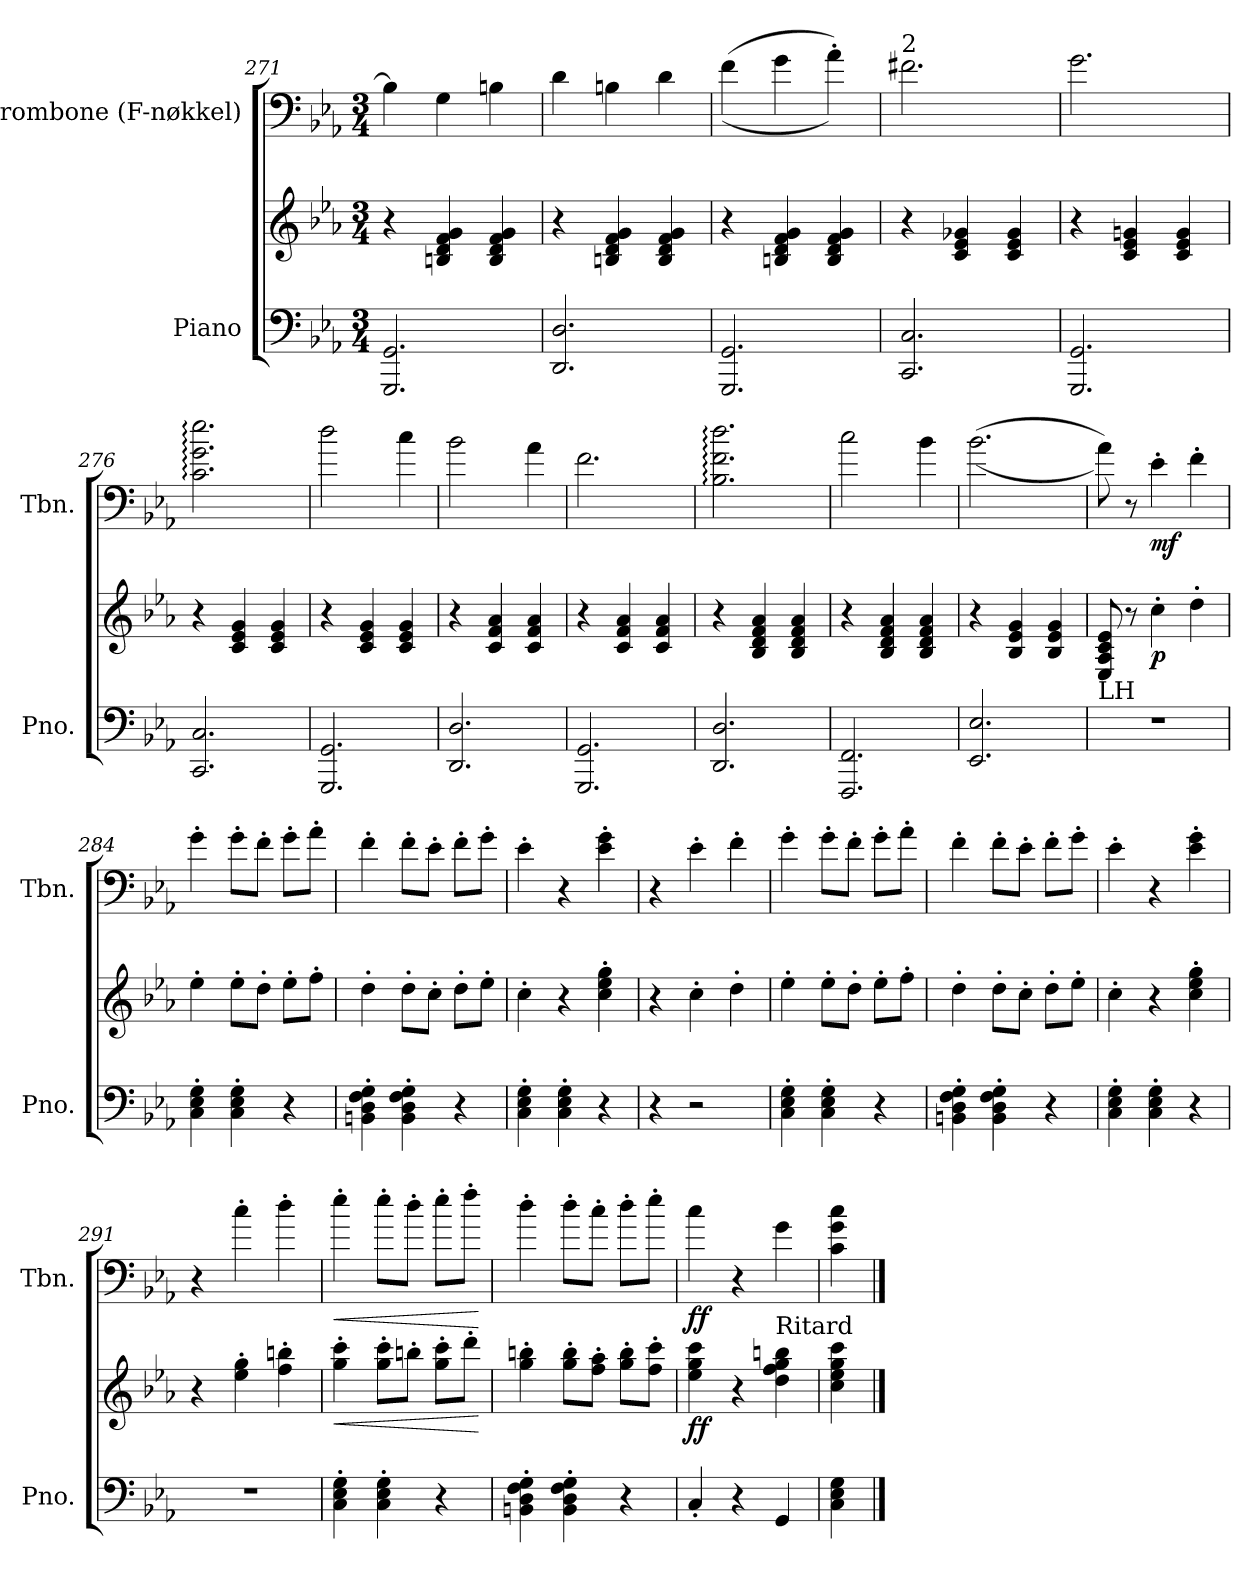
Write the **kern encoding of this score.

**kern	**kern	**dynam	**kern	**dynam
*part2	*part2	*part2	*part1	*part1
*staff3	*staff2	*staff2/3	*staff1	*staff1
*I"Piano	*	*	*I"Trombone (F-nøkkel)	*
*I'Pno.	*	*	*I'Tbn.	*
*clefF4	*clefG2	*	*clefF4	*
*	*	*	*ITrd-7c-12	*
*k[b-e-a-]	*k[b-e-a-]	*	*k[b-e-a-]	*
*M3/4	*M3/4	*	*M3/4	*
=271	=271	=271	=271	=271
2.GGG/ 2.GG/	4r	.	4b\]	.
.	4Bn/ 4d/ 4f/ 4g/	.	4g\	.
.	4B/ 4d/ 4f/ 4g/	.	4bn\	.
=272	=272	=272	=272	=272
2.DD/ 2.D/	4r	.	4dd\	.
.	4Bn/ 4d/ 4f/ 4g/	.	4bn\	.
.	4B/ 4d/ 4f/ 4g/	.	4dd\	.
=273	=273	=273	=273	=273
2.GGG/ 2.GG/	4r	.	(>(>4ff\	.
.	4Bn/ 4d/ 4f/ 4g/	.	4gg\	.
.	4B/ 4d/ 4f/ 4g/	.	4aa-'\))	.
=274	=274	=274	=274	=274
!	!	!	!LO:TX:a:t=2	!
2.CC/ 2.C/	4r	.	2.ff#X\	.
.	4c/ 4e-/ 4g-X/	.	.	.
.	4c/ 4e-/ 4g-/	.	.	.
=275	=275	=275	=275	=275
2.GGG/ 2.GG/	4r	.	2.gg\	.
.	4c/ 4e-/ 4gn/	.	.	.
.	4c/ 4e-/ 4g/	.	.	.
=276	=276	=276	=276	=276
2.CC/ 2.C/	4r	.	2.cc\: 2.gg\: 2.eee-\:	.
.	4c/ 4e-/ 4g/	.	.	.
.	4c/ 4e-/ 4g/	.	.	.
=277	=277	=277	=277	=277
2.GGG/ 2.GG/	4r	.	2ddd\	.
.	4c/ 4e-/ 4g/	.	.	.
.	4c/ 4e-/ 4g/	.	4ccc\	.
=278	=278	=278	=278	=278
2.DD/ 2.D/	4r	.	2bb-\	.
.	4c/ 4f/ 4a-/	.	.	.
.	4c/ 4f/ 4a-/	.	4aa-\	.
!!LO:LB:g=z
=279	=279	=279	=279	=279
2.GGG/ 2.GG/	4r	.	2.ff\	.
.	4c/ 4f/ 4a-/	.	.	.
.	4c/ 4f/ 4a-/	.	.	.
=280	=280	=280	=280	=280
2.DD/ 2.D/	4r	.	2.b-\: 2.ff\: 2.ddd\:	.
.	4B-/ 4d/ 4f/ 4a-/	.	.	.
.	4B-/ 4d/ 4f/ 4a-/	.	.	.
=281	=281	=281	=281	=281
2.FFF/ 2.FF/	4r	.	2ccc\	.
.	4B-/ 4d/ 4f/ 4a-/	.	.	.
.	4B-/ 4d/ 4f/ 4a-/	.	4bb-\	.
=282	=282	=282	=282	=282
2.EE-/ 2.E-/	4r	.	(>(>2.bb-\	.
.	4B-/ 4e-/ 4g/	.	.	.
.	4B-/ 4e-/ 4g/	.	.	.
=283	=283	=283	=283	=283
!	!LO:TX:b:t=LH	!	!	!
2.r	8E-/ 8A-/ 8c/ 8e-/	.	8aa-\))	.
.	8r	.	8r	.
!	!	!LO:DY:b	!	!LO:DY:b
.	4cc'\	p	4ee-'\	mf
.	4dd'\	.	4ff'\	.
=284	=284	=284	=284	=284
4C\' 4E-\' 4G\'	4ee-'\	.	4gg'\	.
4C\' 4E-\' 4G\'	8ee-'\L	.	8gg'\L	.
.	8dd'\J	.	8ff'\J	.
4r	8ee-'\L	.	8gg'\L	.
.	8ff'\J	.	8aa-'\J	.
=285	=285	=285	=285	=285
4BBn\' 4D\' 4F\' 4G\'	4dd'\	.	4ff'\	.
4BB\' 4D\' 4F\' 4G\'	8dd'\L	.	8ff'\L	.
.	8cc'\J	.	8ee-'\J	.
4r	8dd'\L	.	8ff'\L	.
.	8ee-'\J	.	8gg'\J	.
=286	=286	=286	=286	=286
4C\' 4E-\' 4G\'	4cc'\	.	4ee-'\	.
4C\' 4E-\' 4G\'	4r	.	4r	.
4r	4cc\' 4ee-\' 4gg\'	.	4ee-\' 4gg\'	.
=287	=287	=287	=287	=287
4r	4r	.	4r	.
2r	4cc'\	.	4ee-'\	.
.	4dd'\	.	4ff'\	.
!!LO:PB:g=z
=288	=288	=288	=288	=288
4C\' 4E-\' 4G\'	4ee-'\	.	4gg'\	.
4C\' 4E-\' 4G\'	8ee-'\L	.	8gg'\L	.
.	8dd'\J	.	8ff'\J	.
4r	8ee-'\L	.	8gg'\L	.
.	8ff'\J	.	8aa-'\J	.
=289	=289	=289	=289	=289
4BBn\' 4D\' 4F\' 4G\'	4dd'\	.	4ff'\	.
4BB\' 4D\' 4F\' 4G\'	8dd'\L	.	8ff'\L	.
.	8cc'\J	.	8ee-'\J	.
4r	8dd'\L	.	8ff'\L	.
.	8ee-'\J	.	8gg'\J	.
=290	=290	=290	=290	=290
4C\' 4E-\' 4G\'	4cc'\	.	4ee-'\	.
4C\' 4E-\' 4G\'	4r	.	4r	.
4r	4cc\' 4ee-\' 4gg\'	.	4ee-\' 4gg\'	.
=291	=291	=291	=291	=291
2.r	4r	.	4r	.
.	4ee-\' 4gg\'	.	4ccc'\	.
.	4ff\' 4bbn\'	.	4ddd'\	.
=292	=292	=292	=292	=292
!	!	!LO:HP:b	!	!LO:HP:b
4C\' 4E-\' 4G\'	4gg\' 4ccc\'	<	4eee-'\	<
4C\' 4E-\' 4G\'	8gg\' 8ccc\'L	.	8eee-'\L	.
.	8bbn'\J	.	8ddd'\J	.
4r	8gg\' 8ccc\'L	.	8eee-'\L	.
.	8ddd'\J	.	8fff'\J	.
.	.	[	.	[
=293	=293	=293	=293	=293
4BBn\' 4D\' 4F\' 4G\'	4gg\' 4bbn\'	.	4ddd'\	.
4BB\' 4D\' 4F\' 4G\'	8gg\' 8bb\'L	.	8ddd'\L	.
.	8ff\' 8aa-\'J	.	8ccc'\J	.
4r	8gg\' 8bb\'L	.	8ddd'\L	.
.	8ff\' 8ccc\'J	.	8eee-'\J	.
=294	=294	=294	=294	=294
!	!	!LO:DY:b	!	!LO:DY:b
4C'/	4ee-\ 4gg\ 4ccc\	ff	4ccc\	ff
4r	4r	.	4r	.
!	!LO:TX:a:t=Ritard	!	!	!
4GG/	4dd\ 4ff\ 4gg\ 4bbn\	.	4gg\	.
=295	=295	=295	=295	=295
4C\ 4E-\ 4G\	4cc\ 4ee-\ 4gg\ 4ccc\	.	4cc\ 4gg\ 4ccc\	.
==	==	==	==	==
*-	*-	*-	*-	*-
